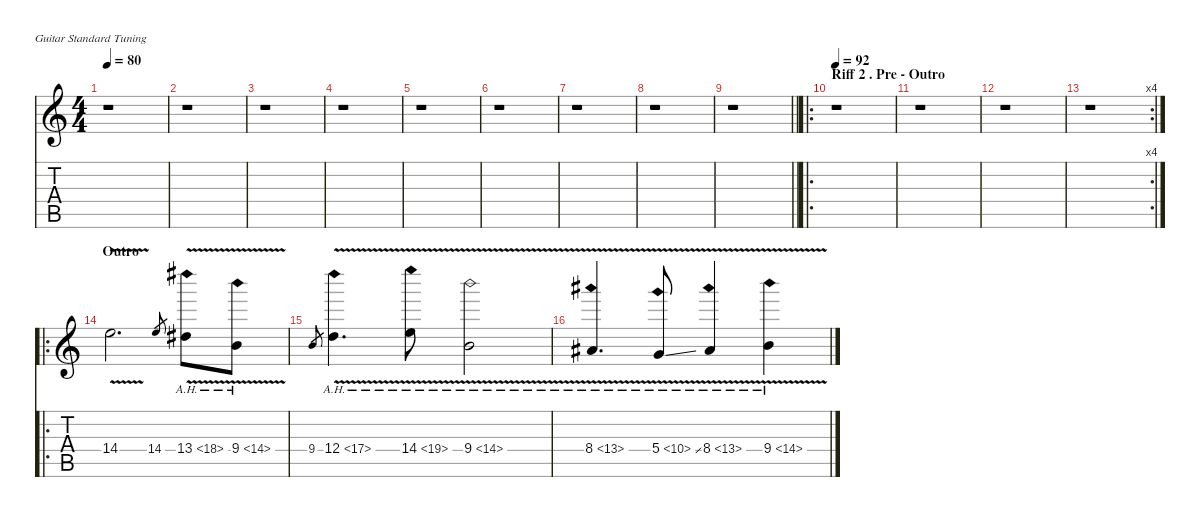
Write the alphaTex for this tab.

\defaultSystemsLayout 4
\hideDynamics
\bracketExtendMode nobrackets
\singleTrackTrackNamePolicy hidden
\multiTrackTrackNamePolicy hidden
\firstSystemTrackNameMode fullname
\firstSystemTrackNameOrientation horizontal
\otherSystemsTrackNameOrientation horizontal
\track ("Guitar 2-2-effects" "dist.guit.") {defaultSystemsLayout 8 instrument distortionguitar}
\staff {score tabs}
\tuning (E4 B3 G3 D3 A2 E2)
\ts (4 4)
\tempo 80
\clef g2
\ks c
r.1{dy fff} |
r.1 |
r.1 |
r.1 |
r.1 |
r.1 |
r.1 |
r.1 |
\barLineRight lightlight
r.1 |
\ro
\section ("" "Riff 2 . Pre - Outro")
\tempo 92
r.1 |
r.1 |
r.1 |
\rc 4
r.1 |
\ro
\section ("" "Outro")
14.4{v}.2{d} 14.4.8{gr dy mp} 13.4{ah 5 v acc #}.8{dy fff} 9.4{ah 5 v}.8 |
9.4.8{gr dy mf} 12.4{ah 5 v}.4{d dy fff} 14.4{ah 5 v}.8 9.4{ah 5 v}.2 |
8.4{ah 5 v acc #}.4{d} 5.4{ah 5 v ss}.8 8.4{ah 5 v acc #}.4 9.4{ah 5 v}.4
